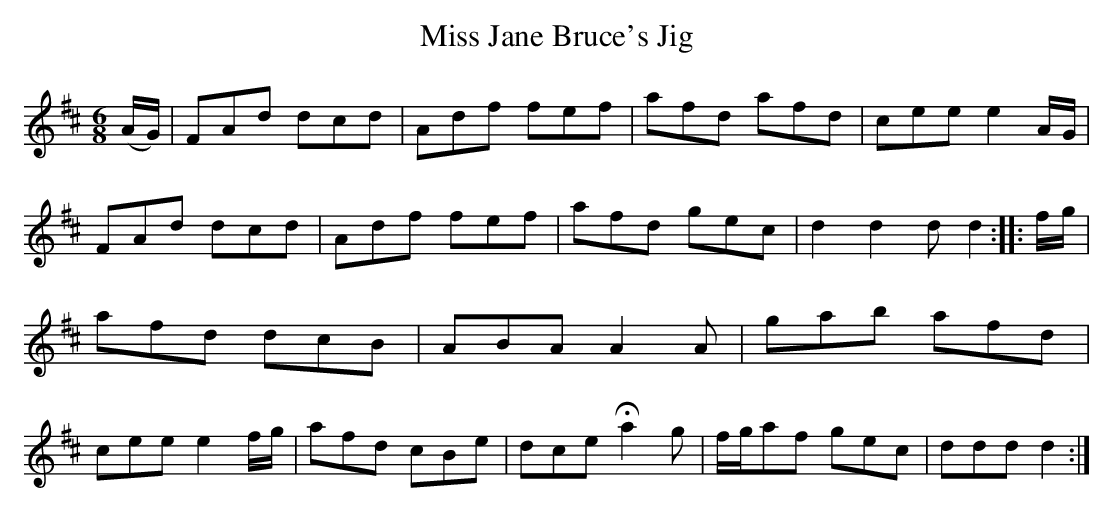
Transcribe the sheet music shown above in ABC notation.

X:1
T:Miss Jane Bruce's Jig
M:6/8
K:D
(A/G/)|\
FAd dcd| Adf fef| afd afd| cee e2A/G/|\
FAd dcd| Adf fef| afd gec| d2d2d d2::\
f/g/|\
afd dcB| ABA A2A| gab afd| cee e2f/g/|\
afd cBe| dce Ha2g| f/g/af gec| ddd d2:|
